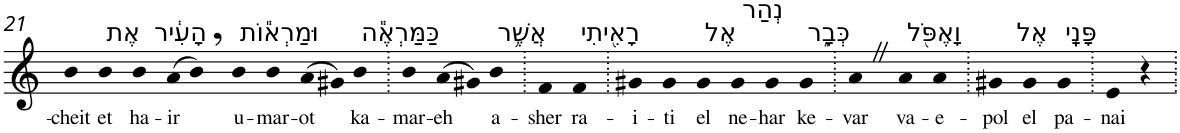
**kern	**text
*part1	*part1
*staff1	*staff1
*I"Piano	*
*I'Pno	*
!!LO:PB:g=z
*clefG2	*
*k[]	*
=21	=21
!	!LO:LY:b
4b	-cheit
!LO:TX:a:t=אֶת	!
!	!LO:LY:b
4b	et
!LO:TX:a:t=הָעִ֔יר	!
!	!LO:LY:b
4b	ha-
!	!LO:LY:b
(>8a	-ir
8b,)	.
!LO:TX:a:t=וּמַרְא֕וֹת	!
!	!LO:LY:b
4b	u-
!	!LO:LY:b
4b	-mar-
!	!LO:LY:b
(>8a	-ot
8g#X)	.
!LO:TX:a:t=כַּמַּרְאֶ֕ה	!
!	!LO:LY:b
4b	ka-
=22.	=22.
!	!LO:LY:b
4b	-mar-
!	!LO:LY:b
(>8a	-eh
8g#X)	.
!LO:TX:a:t=אֲשֶׁ֥ר	!
!	!LO:LY:b
4b	a-
=23.	=23.
!	!LO:LY:b
4f	-sher
!LO:TX:a:t=רָאִ֖יתִי	!
!	!LO:LY:b
4f	ra-
=24.	=24.
!	!LO:LY:b
4g#X	-i-
!	!LO:LY:b
4g#	-ti
!LO:TX:a:t=אֶל	!
!	!LO:LY:b
4g#	el
!LO:TX:a:t=נְהַר	!
!	!LO:LY:b
4g#	ne-
!	!LO:LY:b
4g#	-har
!LO:TX:a:t=כְּבָ֑ר	!
!	!LO:LY:b
4g#	ke-
=25.	=25.
!	!LO:LY:b
4aZ	-var
!LO:TX:a:t=וָאֶפֹּ֖ל	!
!	!LO:LY:b
4a	va-
!	!LO:LY:b
4a	-e-
=26.	=26.
!	!LO:LY:b
4g#X	-pol
!LO:TX:a:t=אֶל	!
!	!LO:LY:b
4g#	el
!LO:TX:a:t=פָּנָֽי	!
!	!LO:LY:b
4g#	pa-
=27.	=27.
!	!LO:LY:b
4e	-nai
4r	.
=.	=.
*-	*-
